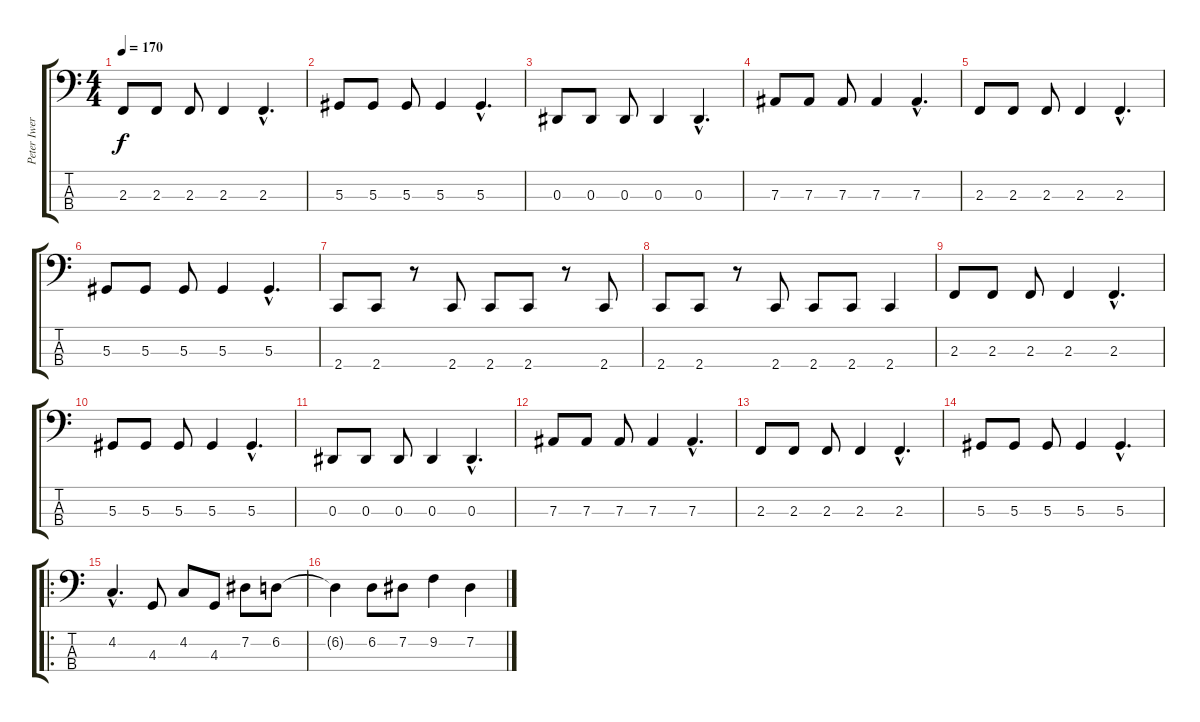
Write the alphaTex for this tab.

\track ("Peter Iwers" "Peter Iwer") {instrument electricbassfinger}
\staff {score tabs}
\tuning (Db2 Ab1 Eb1 Bb0) {hide}
\ts (4 4)
\tempo 170
\clef f4
\ks c
2.3.8{dy f} 2.3.8 2.3.8 2.3.4 2.3{hac}.4{d} |
5.3.8 5.3.8 5.3.8 5.3.4 5.3{hac}.4{d} |
0.3.8 0.3.8 0.3.8 0.3.4 0.3{hac}.4{d} |
7.3.8 7.3.8 7.3.8 7.3.4 7.3{hac}.4{d} |
2.3.8 2.3.8 2.3.8 2.3.4 2.3{hac}.4{d} |
5.3.8 5.3.8 5.3.8 5.3.4 5.3{hac}.4{d} |
2.4.8 2.4.8 r.8 2.4.8 2.4.8 2.4.8 r.8 2.4.8 |
2.4.8 2.4.8 r.8 2.4.8 2.4.8 2.4.8 2.4.4 |
2.3.8 2.3.8 2.3.8 2.3.4 2.3{hac}.4{d} |
5.3.8 5.3.8 5.3.8 5.3.4 5.3{hac}.4{d} |
0.3.8 0.3.8 0.3.8 0.3.4 0.3{hac}.4{d} |
7.3.8 7.3.8 7.3.8 7.3.4 7.3{hac}.4{d} |
2.3.8 2.3.8 2.3.8 2.3.4 2.3{hac}.4{d} |
5.3.8 5.3.8 5.3.8 5.3.4 5.3{hac}.4{d} |
\ro
4.2{hac}.4{d} 4.3.8 4.2.8 4.3.8 7.2.8 6.2.8 |
6.2{t}.4 6.2.8 7.2.8 9.2.4 7.2.4
